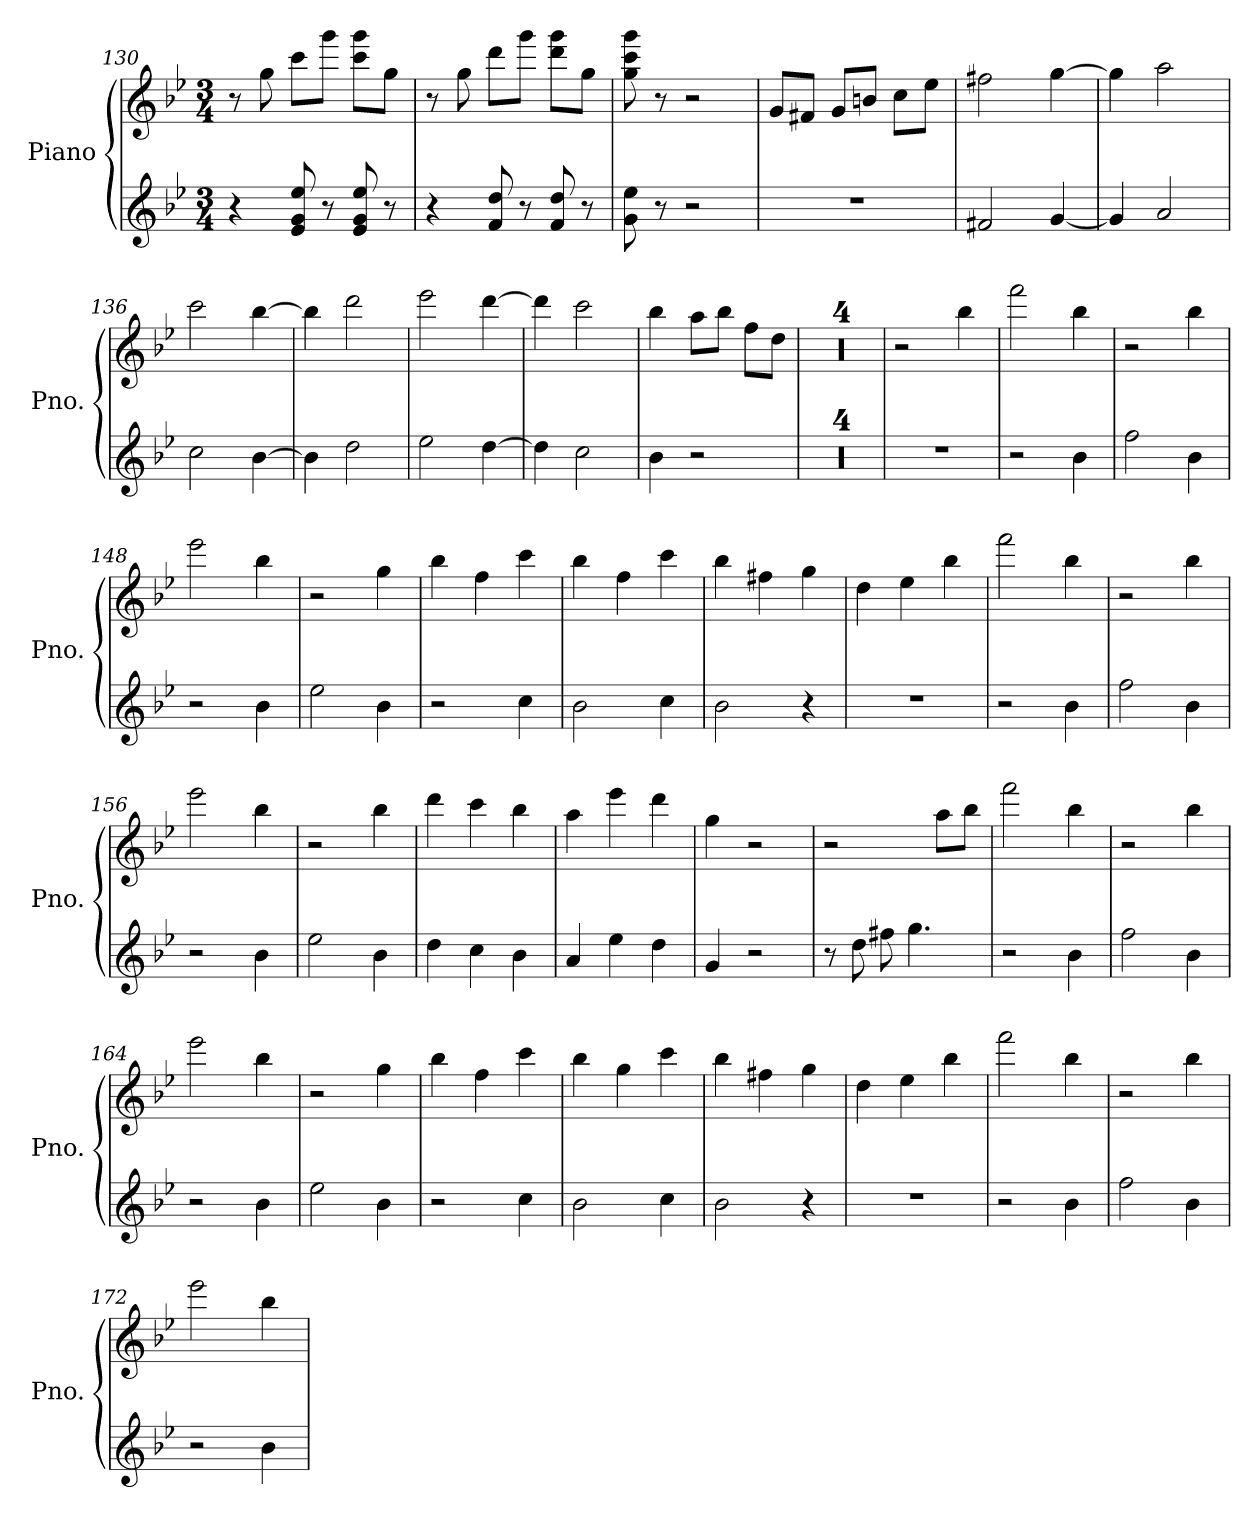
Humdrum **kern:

**kern	**kern
*part1	*part1
*staff2	*staff1
*I"Piano	*
*I'Pno.	*
*clefG2	*clefG2
*k[b-e-]	*k[b-e-]
*M3/4	*M3/4
=130	=130
4r	8r
.	8gg\
8e-/ 8g/ 8ee-/	8ccc\L
8r	8ggg\J
8e-/ 8g/ 8ee-/	8ccc\ 8ggg\L
8r	8gg\J
=131	=131
4r	8r
.	8gg\
8f/ 8dd/	8ddd\L
8r	8ggg\J
8f/ 8dd/	8ddd\ 8ggg\L
8r	8gg\J
=132	=132
8g\ 8ee-\	8gg\ 8ccc\ 8ggg\
8r	8r
2r	2r
=133	=133
2.r	8g/L
.	8f#X/J
.	8g/L
.	8bn/J
.	8cc\L
.	8ee-\J
=134	=134
2f#X/	2ff#X\
[4g/	[4gg\
=135	=135
4g/]	4gg\]
2a/	2aa\
!!LO:LB:g=z
=136	=136
2cc\	2ccc\
[4b-\	[4bb-\
=137	=137
4b-\]	4bb-\]
2dd\	2ddd\
=138	=138
2ee-\	2eee-\
[4dd\	[4ddd\
=139	=139
4dd\]	4ddd\]
2cc\	2ccc\
=140	=140
4b-\	4bb-\
2r	8aa\L
.	8bb-\J
.	8ff\L
.	8dd\J
=141	=141
2.r	2.r
=142	=142
2.r	2.r
=143	=143
2.r	2.r
=144	=144
2.r	2.r
=145	=145
2.r	2r
.	4bb-\
=146	=146
2r	2fff\
4b-\	4bb-\
=147	=147
2ff\	2r
4b-\	4bb-\
!!LO:LB:g=z
=148	=148
2r	2eee-\
4b-\	4bb-\
=149	=149
2ee-\	2r
4b-\	4gg\
=150	=150
2r	4bb-\
.	4ff\
4cc\	4ccc\
=151	=151
2b-\	4bb-\
.	4ff\
4cc\	4ccc\
=152	=152
2b-\	4bb-\
.	4ff#X\
4r	4gg\
=153	=153
2.r	4dd\
.	4ee-\
.	4bb-\
=154	=154
2r	2fff\
4b-\	4bb-\
=155	=155
2ff\	2r
4b-\	4bb-\
=156	=156
2r	2eee-\
4b-\	4bb-\
=157	=157
2ee-\	2r
4b-\	4bb-\
=158	=158
4dd\	4ddd\
4cc\	4ccc\
4b-\	4bb-\
=159	=159
4a/	4aa\
4ee-\	4eee-\
4dd\	4ddd\
!!LO:LB:g=z
=160	=160
4g/	4gg\
2r	2r
=161	=161
8r	2r
8dd\	.
8ff#X\	.
4.gg\	.
.	8aa\L
.	8bb-\J
=162	=162
2r	2fff\
4b-\	4bb-\
=163	=163
2ff\	2r
4b-\	4bb-\
=164	=164
2r	2eee-\
4b-\	4bb-\
=165	=165
2ee-\	2r
4b-\	4gg\
=166	=166
2r	4bb-\
.	4ff\
4cc\	4ccc\
=167	=167
2b-\	4bb-\
.	4gg\
4cc\	4ccc\
=168	=168
2b-\	4bb-\
.	4ff#X\
4r	4gg\
=169	=169
2.r	4dd\
.	4ee-\
.	4bb-\
=170	=170
2r	2fff\
4b-\	4bb-\
!!LO:PB:g=z
=171	=171
2ff\	2r
4b-\	4bb-\
=172	=172
2r	2eee-\
4b-\	4bb-\
=	=
*-	*-
